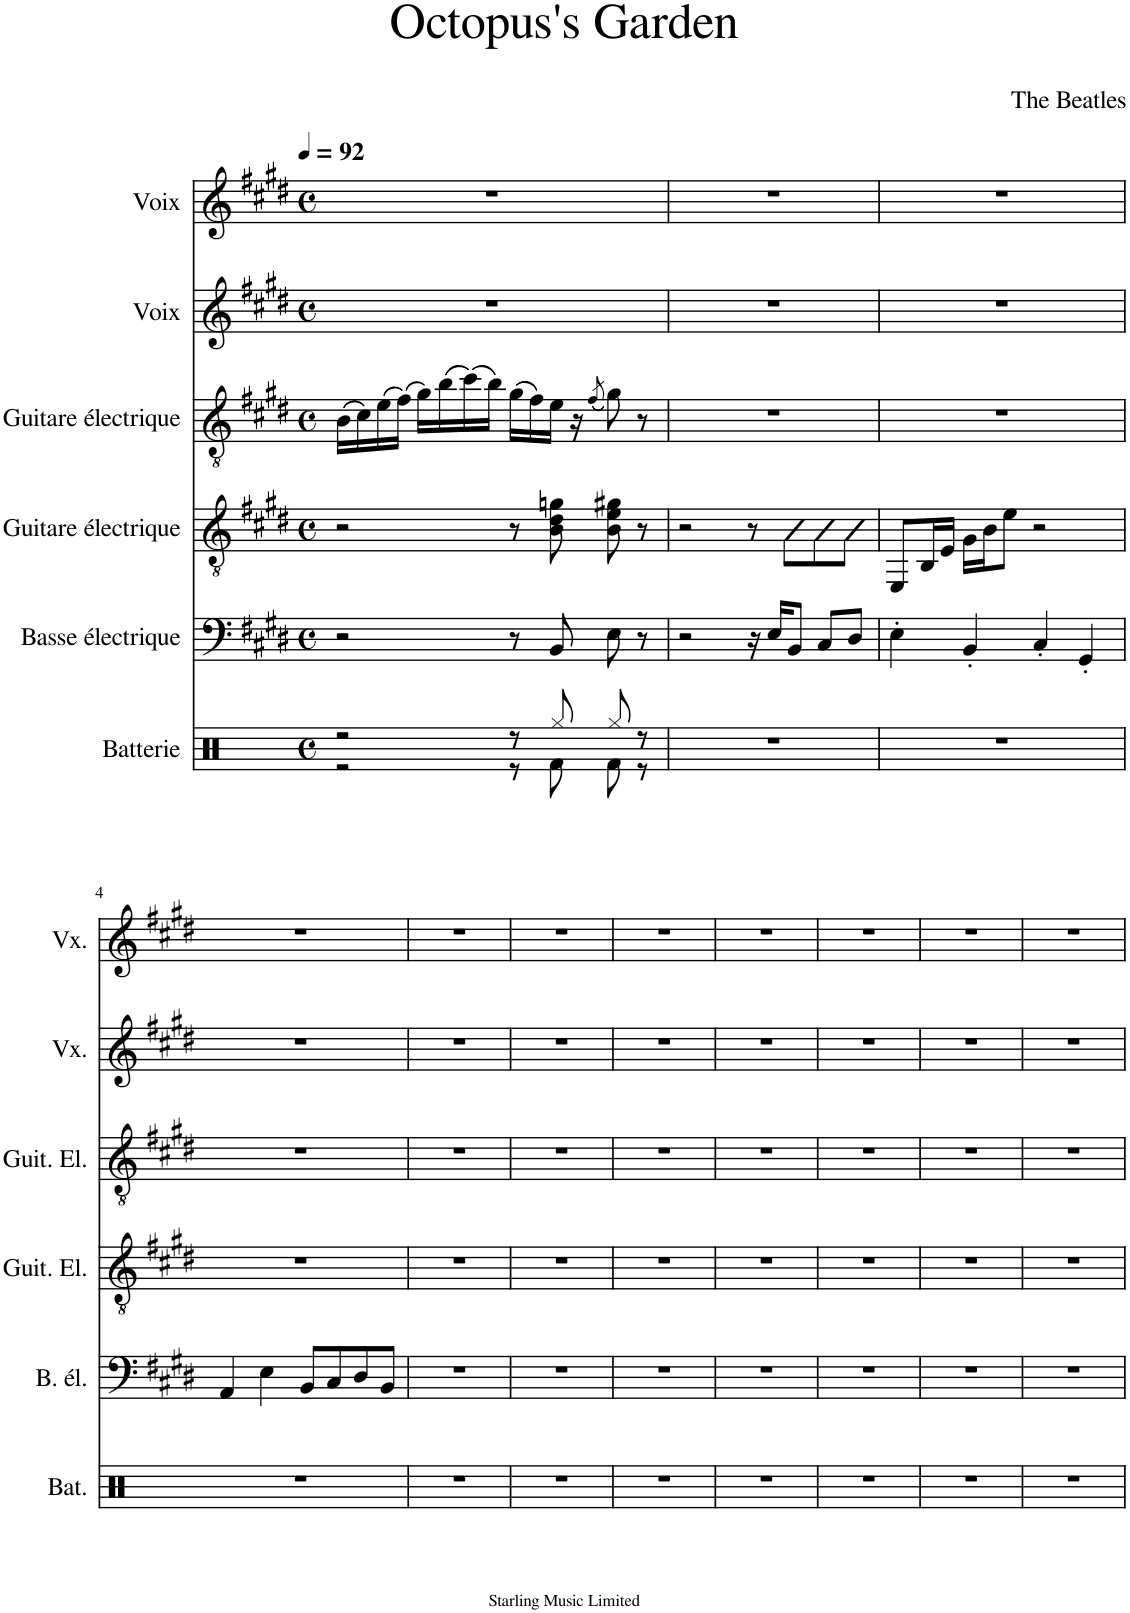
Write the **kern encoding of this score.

**kern	**kern	**kern	**kern	**kern	**kern
*part6	*part5	*part4	*part3	*part2	*part1
*staff6	*staff5	*staff4	*staff3	*staff2	*staff1
*I"Batterie	*I"Basse électrique	*I"Guitare électrique	*I"Guitare électrique	*I"Voix	*I"Voix
*I'Bat.	*I'B. él.	*I'Guit. El.	*I'Guit. El.	*I'Vx.	*I'Vx.
*clefX	*clefF4	*clefGv2	*clefGv2	*clefG2	*clefG2
*	*Trd7c12	*	*	*	*
*k[]	*k[f#c#g#d#]	*k[f#c#g#d#]	*k[f#c#g#d#]	*k[f#c#g#d#]	*k[f#c#g#d#]
*M4/4	*M4/4	*M4/4	*M4/4	*M4/4	*M4/4
*met(c)	*met(c)	*met(c)	*met(c)	*met(c)	*met(c)
*MM92	*MM92	*MM92	*MM92	*MM92	*MM92
=1	=1	=1	=1	=1	=1
*^	*	*	*	*	*
2r	2r	2r	2r	(16B\LL	1r	1r
.	.	.	.	16c#\)	.	.
.	.	.	.	(16e\	.	.
.	.	.	.	(16f#\JJ)	.	.
.	.	.	.	16g#\LL)	.	.
.	.	.	.	(16b\	.	.
.	.	.	.	(16cc#\)	.	.
.	.	.	.	16b\JJ)	.	.
8r	8r	8r	8r	(16g#\LL	.	.
.	.	.	.	16f#\)	.	.
8Rgg/	8Rf\	8BB/	8B\ 8d#\ 8gn\	16e\JJ	.	.
.	.	.	.	16r	.	.
.	.	.	.	(8qf#/	.	.
8Rgg/	8Rf\	8E\	8B\ 8e\ 8g#X\	8g#\)	.	.
8r	8r	8r	8r	8r	.	.
*v	*v	*	*	*	*	*
=2	=2	=2	=2	=2	=2
1r	2r	2r	1r	1r	1r
.	16r	8r	.	.	.
.	16E/KL	.	.	.	.
.	8BB/J	8A\L	.	.	.
.	8C#/L	8A\	.	.	.
.	8D#/J	8A\J	.	.	.
=3	=3	=3	=3	=3	=3
1r	4E'\	8EE/L	1r	1r	1r
.	.	16BB/L	.	.	.
.	.	16E/JJ	.	.	.
.	4BB'/	16G#\LL	.	.	.
.	.	16B\J	.	.	.
.	.	8e\J	.	.	.
.	4C#'/	2r	.	.	.
.	4GG#'/	.	.	.	.
!!LO:LB:g=z
=4	=4	=4	=4	=4	=4
1r	4AA/	1r	1r	1r	1r
.	4E\	.	.	.	.
.	8BB/L	.	.	.	.
.	8C#/	.	.	.	.
.	8D#/	.	.	.	.
.	8BB/J	.	.	.	.
=5	=5	=5	=5	=5	=5
1r	1r	1r	1r	1r	1r
=6	=6	=6	=6	=6	=6
1r	1r	1r	1r	1r	1r
=7	=7	=7	=7	=7	=7
1r	1r	1r	1r	1r	1r
=8	=8	=8	=8	=8	=8
1r	1r	1r	1r	1r	1r
=9	=9	=9	=9	=9	=9
1r	1r	1r	1r	1r	1r
=10	=10	=10	=10	=10	=10
1r	1r	1r	1r	1r	1r
=11	=11	=11	=11	=11	=11
1r	1r	1r	1r	1r	1r
=	=	=	=	=	=
*-	*-	*-	*-	*-	*-
